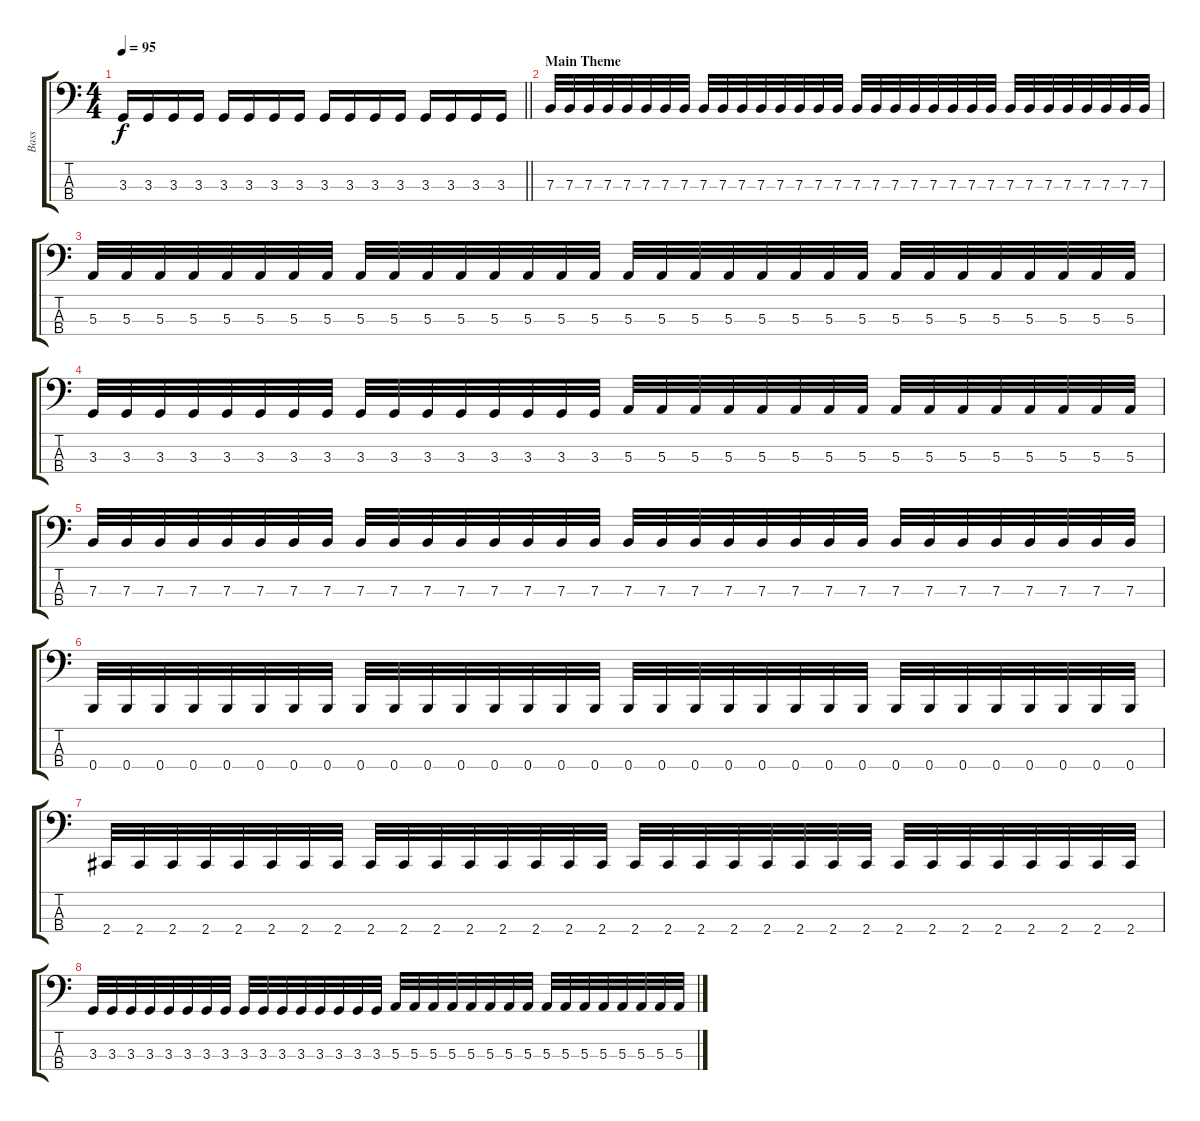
\track ("Bass" "Bass") {instrument electricbassfinger}
\staff {score tabs}
\tuning (D2 A1 E1 B0) {hide}
\ts (4 4)
\tempo 95
\clef f4
\barLineRight lightlight
\ks c
3.3.16{dy f} 3.3.16 3.3.16 3.3.16 3.3.16 3.3.16 3.3.16 3.3.16 3.3.16 3.3.16 3.3.16 3.3.16 3.3.16 3.3.16 3.3.16 3.3.16 |
\section ("" "Main Theme")
7.3.32 7.3.32 7.3.32 7.3.32 7.3.32 7.3.32 7.3.32 7.3.32 7.3.32 7.3.32 7.3.32 7.3.32 7.3.32 7.3.32 7.3.32 7.3.32 7.3.32 7.3.32 7.3.32 7.3.32 7.3.32 7.3.32 7.3.32 7.3.32 7.3.32 7.3.32 7.3.32 7.3.32 7.3.32 7.3.32 7.3.32 7.3.32 |
5.3.32 5.3.32 5.3.32 5.3.32 5.3.32 5.3.32 5.3.32 5.3.32 5.3.32 5.3.32 5.3.32 5.3.32 5.3.32 5.3.32 5.3.32 5.3.32 5.3.32 5.3.32 5.3.32 5.3.32 5.3.32 5.3.32 5.3.32 5.3.32 5.3.32 5.3.32 5.3.32 5.3.32 5.3.32 5.3.32 5.3.32 5.3.32 |
3.3.32 3.3.32 3.3.32 3.3.32 3.3.32 3.3.32 3.3.32 3.3.32 3.3.32 3.3.32 3.3.32 3.3.32 3.3.32 3.3.32 3.3.32 3.3.32 5.3.32 5.3.32 5.3.32 5.3.32 5.3.32 5.3.32 5.3.32 5.3.32 5.3.32 5.3.32 5.3.32 5.3.32 5.3.32 5.3.32 5.3.32 5.3.32 |
7.3.32 7.3.32 7.3.32 7.3.32 7.3.32 7.3.32 7.3.32 7.3.32 7.3.32 7.3.32 7.3.32 7.3.32 7.3.32 7.3.32 7.3.32 7.3.32 7.3.32 7.3.32 7.3.32 7.3.32 7.3.32 7.3.32 7.3.32 7.3.32 7.3.32 7.3.32 7.3.32 7.3.32 7.3.32 7.3.32 7.3.32 7.3.32 |
0.4.32 0.4.32 0.4.32 0.4.32 0.4.32 0.4.32 0.4.32 0.4.32 0.4.32 0.4.32 0.4.32 0.4.32 0.4.32 0.4.32 0.4.32 0.4.32 0.4.32 0.4.32 0.4.32 0.4.32 0.4.32 0.4.32 0.4.32 0.4.32 0.4.32 0.4.32 0.4.32 0.4.32 0.4.32 0.4.32 0.4.32 0.4.32 |
2.4.32 2.4.32 2.4.32 2.4.32 2.4.32 2.4.32 2.4.32 2.4.32 2.4.32 2.4.32 2.4.32 2.4.32 2.4.32 2.4.32 2.4.32 2.4.32 2.4.32 2.4.32 2.4.32 2.4.32 2.4.32 2.4.32 2.4.32 2.4.32 2.4.32 2.4.32 2.4.32 2.4.32 2.4.32 2.4.32 2.4.32 2.4.32 |
3.3.32 3.3.32 3.3.32 3.3.32 3.3.32 3.3.32 3.3.32 3.3.32 3.3.32 3.3.32 3.3.32 3.3.32 3.3.32 3.3.32 3.3.32 3.3.32 5.3.32 5.3.32 5.3.32 5.3.32 5.3.32 5.3.32 5.3.32 5.3.32 5.3.32 5.3.32 5.3.32 5.3.32 5.3.32 5.3.32 5.3.32 5.3.32
